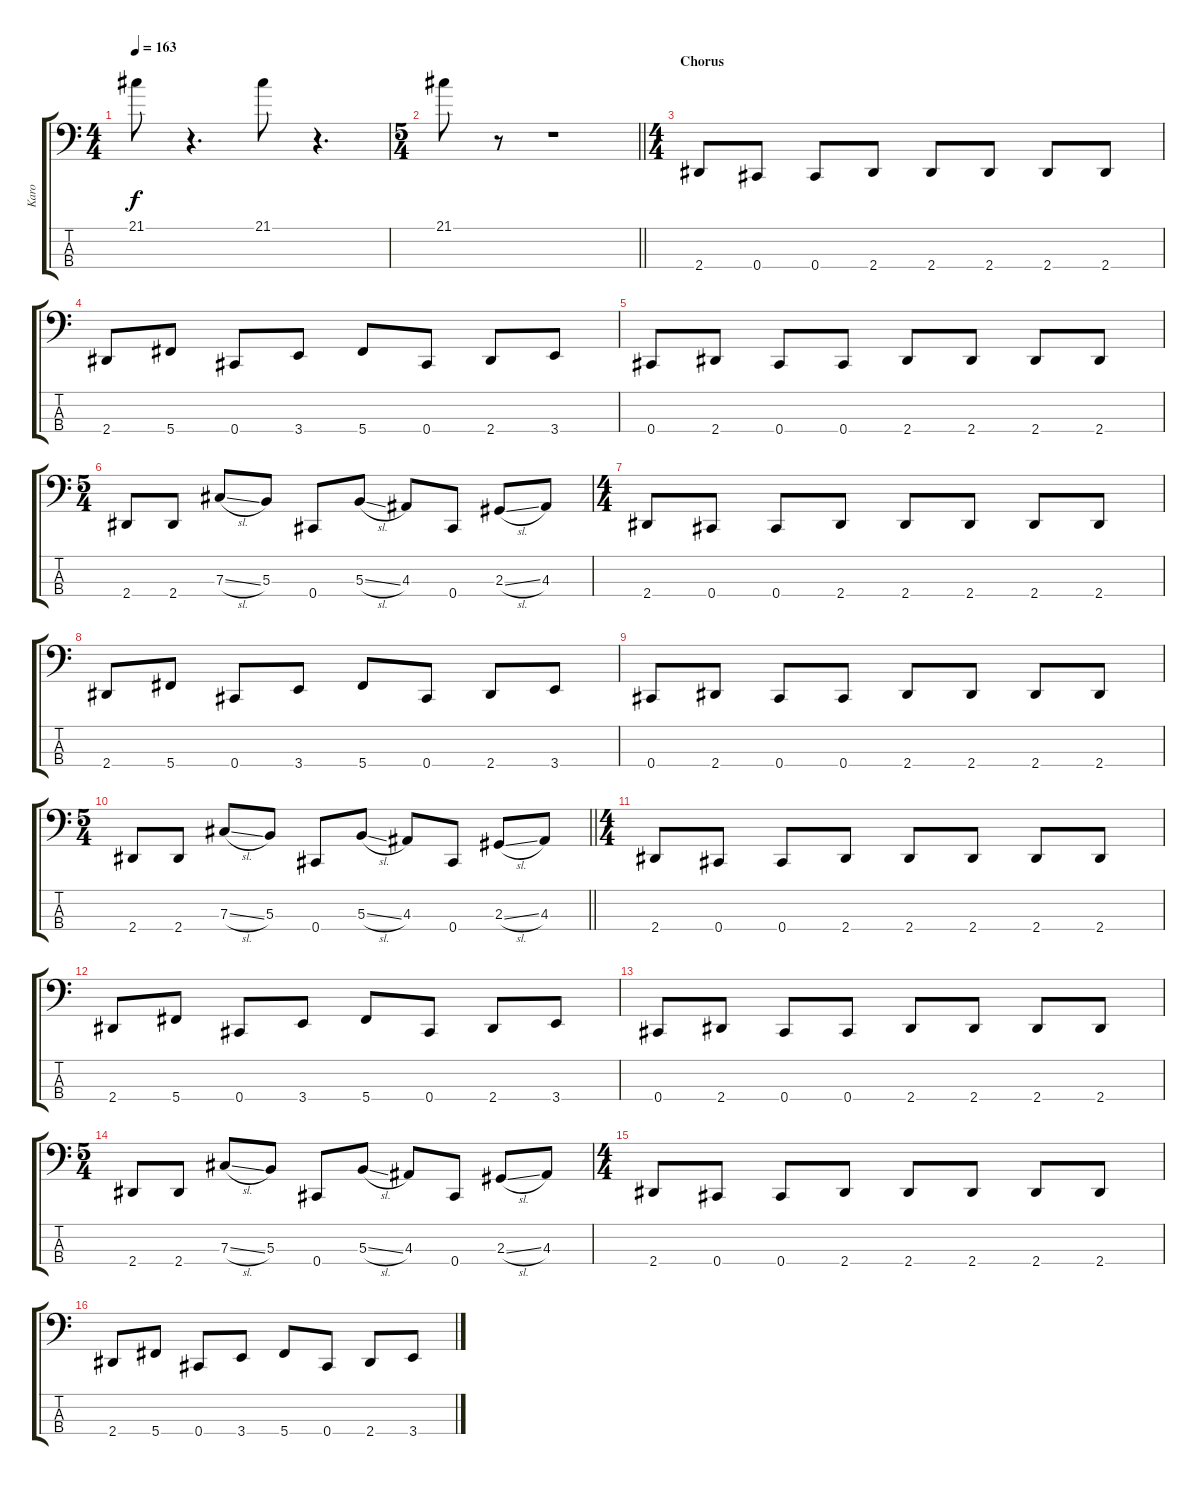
\track ("Karo" "Karo") {instrument electricbassfinger}
\staff {score tabs}
\tuning (E2 B1 Gb1 Db1) {hide}
\ts (4 4)
\tempo 163
\clef f4
\ks c
21.1.8{dy f} r.4{d} 21.1.8 r.4{d} |
\ts (5 4)
\barLineRight lightlight
21.1.8 r.8 r.1 |
\ts (4 4)
\section ("" "Chorus")
2.4.8 0.4.8 0.4.8 2.4.8 2.4.8 2.4.8 2.4.8 2.4.8 |
2.4.8 5.4.8 0.4.8 3.4.8 5.4.8 0.4.8 2.4.8 3.4.8 |
0.4.8 2.4.8 0.4.8 0.4.8 2.4.8 2.4.8 2.4.8 2.4.8 |
\ts (5 4)
2.4.8 2.4.8 7.3{sl}.8 5.3.8 0.4.8 5.3{sl}.8 4.3.8 0.4.8 2.3{sl}.8 4.3.8 |
\ts (4 4)
2.4.8 0.4.8 0.4.8 2.4.8 2.4.8 2.4.8 2.4.8 2.4.8 |
2.4.8 5.4.8 0.4.8 3.4.8 5.4.8 0.4.8 2.4.8 3.4.8 |
0.4.8 2.4.8 0.4.8 0.4.8 2.4.8 2.4.8 2.4.8 2.4.8 |
\ts (5 4)
\barLineRight lightlight
2.4.8 2.4.8 7.3{sl}.8 5.3.8 0.4.8 5.3{sl}.8 4.3.8 0.4.8 2.3{sl}.8 4.3.8 |
\ts (4 4)
2.4.8 0.4.8 0.4.8 2.4.8 2.4.8 2.4.8 2.4.8 2.4.8 |
2.4.8 5.4.8 0.4.8 3.4.8 5.4.8 0.4.8 2.4.8 3.4.8 |
0.4.8 2.4.8 0.4.8 0.4.8 2.4.8 2.4.8 2.4.8 2.4.8 |
\ts (5 4)
2.4.8 2.4.8 7.3{sl}.8 5.3.8 0.4.8 5.3{sl}.8 4.3.8 0.4.8 2.3{sl}.8 4.3.8 |
\ts (4 4)
2.4.8 0.4.8 0.4.8 2.4.8 2.4.8 2.4.8 2.4.8 2.4.8 |
2.4.8 5.4.8 0.4.8 3.4.8 5.4.8 0.4.8 2.4.8 3.4.8
